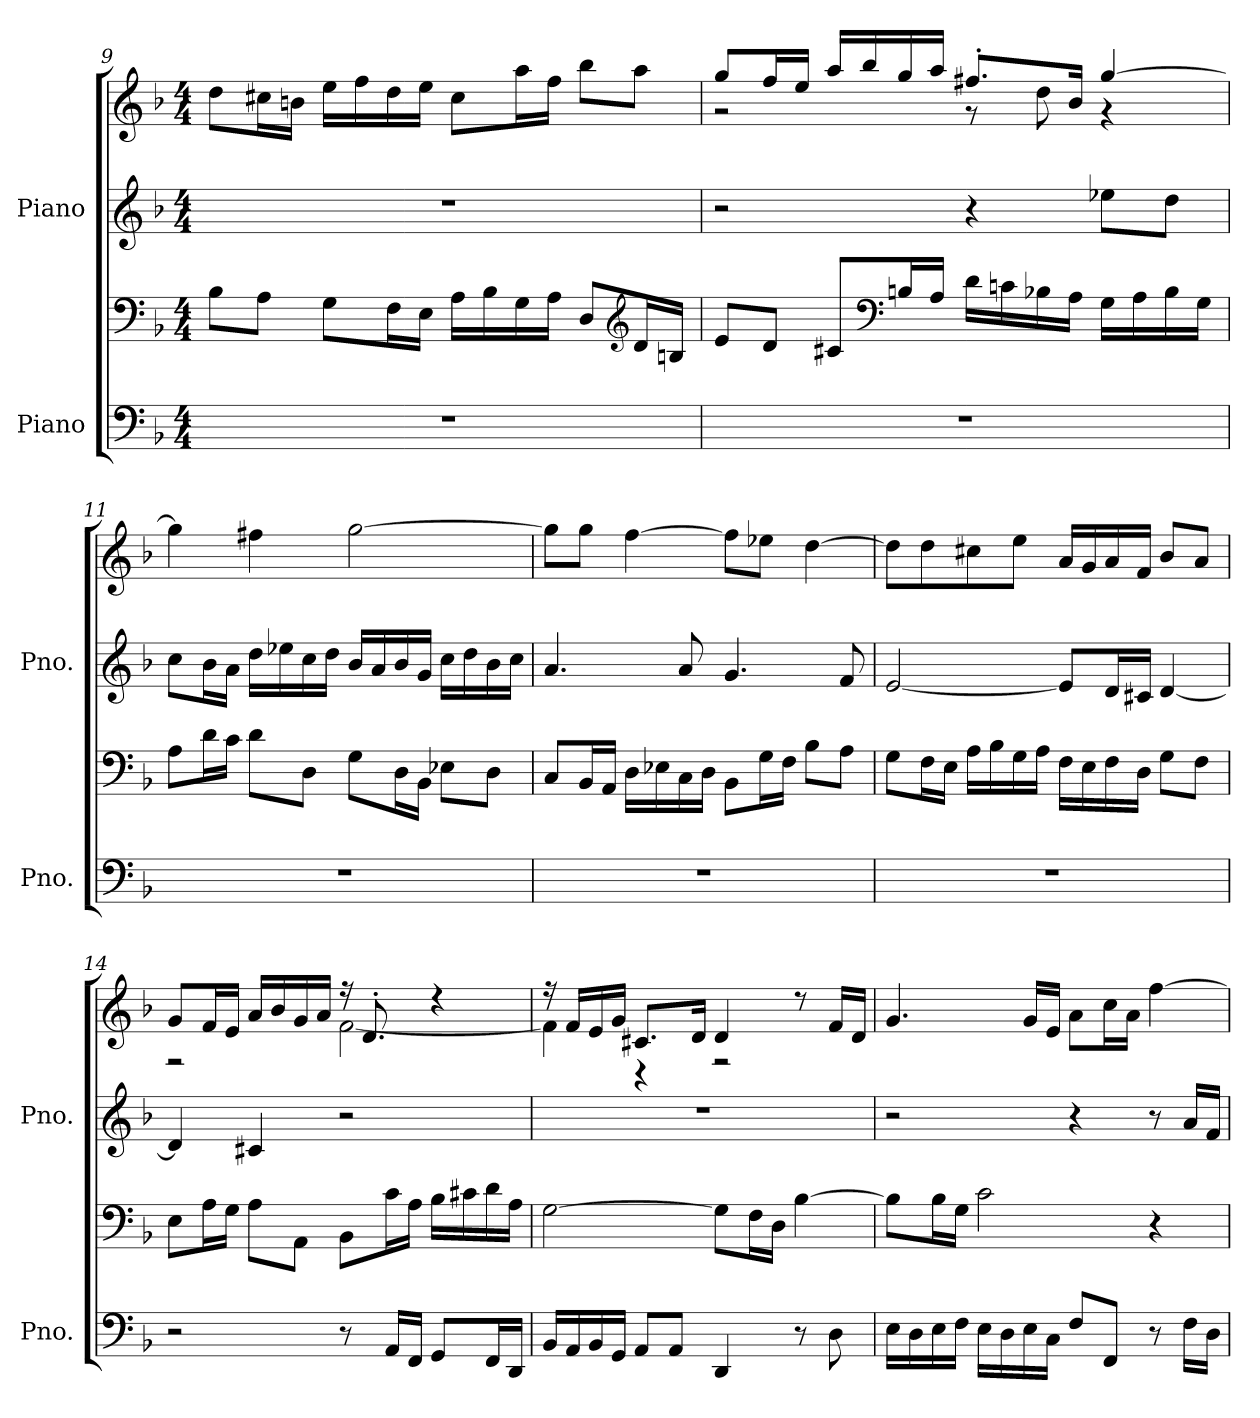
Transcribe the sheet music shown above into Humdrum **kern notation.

**kern	**kern	**kern	**kern
*part2	*part2	*part1	*part1
*staff4	*staff3	*staff2	*staff1
*I"Piano	*	*I"Piano	*
*I'Pno.	*	*I'Pno.	*
!!LO:LB:g=z
*clefF4	*clefF4	*clefG2	*clefG2
*k[b-]	*k[b-]	*k[b-]	*k[b-]
*M4/4	*M4/4	*M4/4	*M4/4
=9	=9	=9	=9
1r	8B-\L	1r	8dd\L
.	8A\J	.	16cc#X\L
.	.	.	16bn\JJ
.	8G\L	.	16ee\LL
.	.	.	16ff\
.	16F\L	.	16dd\
.	16E\JJ	.	16ee\JJ
.	16A\LL	.	8cc#\L
.	16B-\	.	.
.	16G\	.	16aa\L
.	16A\JJ	.	16ff\JJ
.	8D/L	.	8bb-\L
*	*clefG2	*	*
.	16d/L	.	8aa\J
.	16Bn/JJ	.	.
=10	=10	=10	=10
*	*	*	*^
1r	8e/L	2r	8gg/L	2r
.	8d/J	.	16ff/L	.
.	.	.	16ee/JJ	.
.	8c#X/L	.	16aa/LL	.
.	.	.	16bb-/	.
*	*clefF4	*	*	*
.	16Bn/L	.	16gg/	.
.	16A/JJ	.	16aa/JJ	.
.	16d\LL	4r	8.ff#X'/L	8r
.	16cn\	.	.	.
.	16B-X\	.	.	8dd\
.	16A\JJ	.	16b-/Jk	.
.	16G\LL	8ee-X\L	[4gg/	4r
.	16A\	.	.	.
.	16B-\	8dd\J	.	.
.	16G\JJ	.	.	.
*	*	*	*v	*v
!!LO:LB:g=z
=11	=11	=11	=11
1r	8A\L	8cc\L	4gg\]
.	16d\L	16b-\L	.
.	16c\JJ	16a\JJ	.
.	8d\L	16dd\LL	4ff#X\
.	.	16ee-X\	.
.	8D\J	16cc\	.
.	.	16dd\JJ	.
.	8G\L	16b-/LL	[2gg\
.	.	16a/	.
.	16D\L	16b-/	.
.	16BB-\JJ	16g/JJ	.
.	8E-X\L	16cc\LL	.
.	.	16dd\	.
.	8D\J	16b-\	.
.	.	16cc\JJ	.
=12	=12	=12	=12
1r	8C/L	4.a/	8gg\L]
.	16BB-/L	.	8gg\J
.	16AA/JJ	.	.
.	16D\LL	.	[4ff\
.	16E-X\	.	.
.	16C\	8a/	.
.	16D\JJ	.	.
.	8BB-\L	4.g/	8ff\L]
.	16G\L	.	8ee-X\J
.	16F\JJ	.	.
.	8B-\L	.	[4dd\
.	8A\J	8f/	.
!!LO:PB:g=z
=13	=13	=13	=13
1r	8G\L	[2e/	8dd\L]
.	16F\L	.	8dd\
.	16E\JJ	.	.
.	16A\LL	.	8cc#X\
.	16B-\	.	.
.	16G\	.	8ee\J
.	16A\JJ	.	.
.	16F\LL	8e/L]	16a/LL
.	16E\	.	16g/
.	16F\	16d/L	16a/
.	16D\JJ	16c#X/JJ	16f/JJ
.	8G\L	[4d/	8b-/L
.	8F\J	.	8a/J
=14	=14	=14	=14
*	*	*	*^
2r	8E\L	4d/]	8g/L	2r
.	16A\L	.	16f/L	.
.	16G\JJ	.	16e/JJ	.
.	8A\L	4c#X/	16a/LL	.
.	.	.	16b-/	.
.	8AA\J	.	16g/	.
.	.	.	16a/JJ	.
8r	8BB-\L	2r	16r	[2f\
.	.	.	8.d'/	.
16AA/LL	16c\L	.	.	.
16FF/JJ	16A\JJ	.	.	.
8GG/L	16B-\LL	.	4r	.
.	16c#X\	.	.	.
16FF/L	16d\	.	.	.
16DD/JJ	16A\JJ	.	.	.
=15	=15	=15	=15	=15
16BB-/LL	[2G\	1r	16r	4f\]
16AA/	.	.	16f/LL	.
16BB-/	.	.	16e/	.
16GG/JJ	.	.	16g/JJ	.
8AA/L	.	.	8.c#X/L	4r
8AA/J	.	.	.	.
.	.	.	16d/Jk	.
4DD/	8G\L]	.	4d/	2r
.	16F\L	.	.	.
.	16D\JJ	.	.	.
8r	[4B-\	.	8r	.
8D\	.	.	16f/LL	.
.	.	.	16d/JJ	.
*	*	*	*v	*v
!!LO:LB:g=z
=16	=16	=16	=16
16E\LL	8B-\L]	2r	4.g/
16D\	.	.	.
16E\	16B-\L	.	.
16F\JJ	16G\JJ	.	.
16E\LL	2c\	.	.
16D\	.	.	.
16E\	.	.	16g/LL
16C\JJ	.	.	16e/JJ
8F/L	.	4r	8a\L
8FF/J	.	.	16cc\L
.	.	.	16a\JJ
8r	4r	8r	[4ff\
16F\LL	.	16a/LL	.
16D\JJ	.	16f/JJ	.
=	=	=	=
*-	*-	*-	*-
